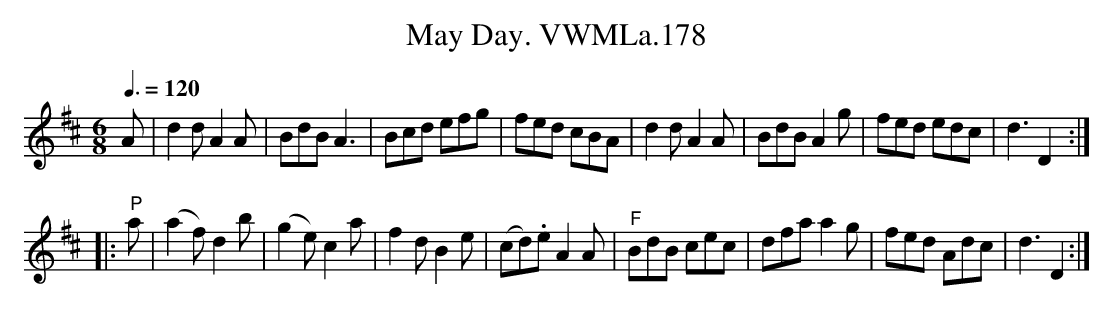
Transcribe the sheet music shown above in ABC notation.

X:1
T:May Day. VWMLa.178
M:6/8
L:1/8
Q:3/8=120
K:D
A|d2d A2A|BdB A3|Bcd efg|fed cBA|\
d2d A2A|BdB A2g|fed edc|d3 D2:|
|:"P"a|(a2f) d2b|(g2e) c2a|f2d B2e|(cd).e A2A|\
"^F"BdB cec|dfa a2g|fed Adc|d3 D2:|
